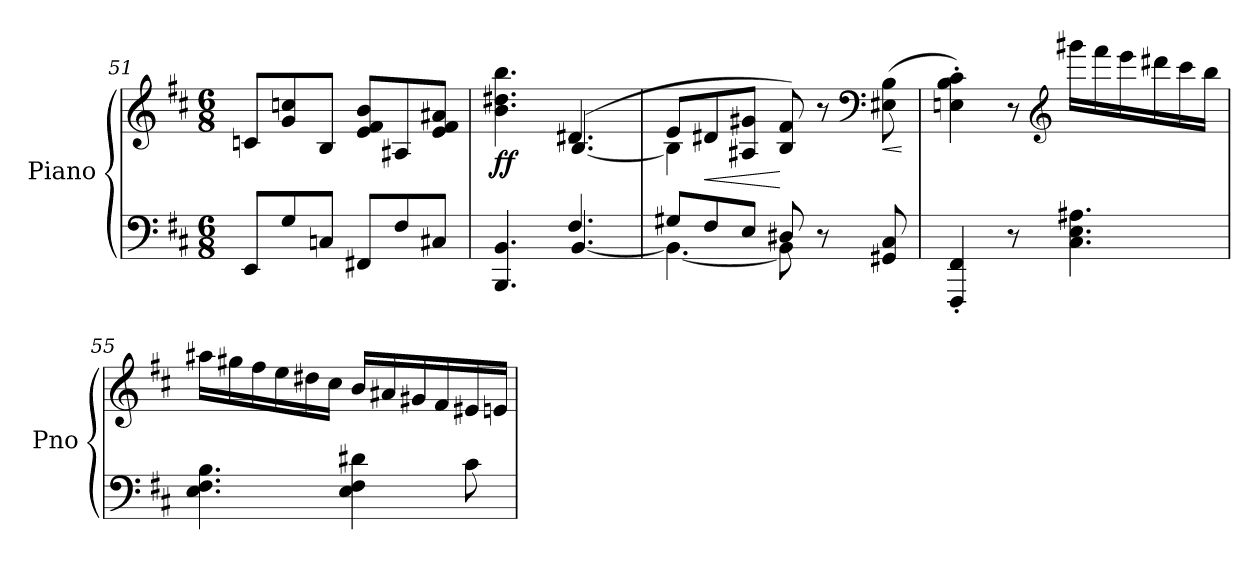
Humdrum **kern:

**kern	**kern	**dynam
*part1	*part1	*part1
*staff2	*staff1	*staff1/2
*I"Piano	*	*
*I'Pno	*	*
*clefF4	*clefG2	*
*k[f#c#]	*k[f#c#]	*
*M6/8	*M6/8	*
=51	=51	=51
8EE/L	8cn/L	.
8G/	8g/ 8ccn/	.
8Cn/J	8B/J	.
8FF#X/L	8e/ 8f#/ 8b/L	.
8F#/	8A#X/	.
8C#X/J	8e/ 8f#/ 8a#X/J	.
=52	=52	=52
*^	*^	*
!	!	!	!	!LO:DY:b
4.BBB/ 4.BB/	4.ryy	4.b\ 4.dd#X\ 4.bb\	4.ryy	ff
4.F#/	[4.BB/	(4.d#X/	[4.B/	.
=53	=53	=53	=53	=53
8G#X/L	4.BB\_	8e/L	4B\]	.
!	!	!	!	!LO:HP:b
8F#/	.	8d#X/	.	<
8E/J	.	8A#X/ 8g#X/J	2ryy	.
8D#X/	8BB\]	8B/ 8f#/)	.	[
8r	4ryy	8r	.	.
*	*	*clefF4	*	*
!	!	!	!	!LO:HP:b
8GG#X/ 8C#/	.	(>8E#X\ 8B\	.	<
*v	*v	*	*	*
*	*v	*v	*
.	.	[
!!LO:LB:g=z
=54	=54	=54
4FFF#/' 4FF#/'	4En\' 4B\' 4c#\')	.
8r	8r	.
*	*clefG2	*
!	!	!LO:DY:b
4.C#\ 4.E\ 4.A#X\	16ggg#X\LL	other-dynamics
.	16fff#\	.
.	16eee\	.
.	16ddd#X\	.
.	16ccc#\	.
.	16bb\JJ	.
!!LO:LB:g=z
=55	=55	=55
4.E\ 4.F#\ 4.B\	16aa#X\LL	.
.	16gg#X\	.
.	16ff#\	.
.	16ee\	.
.	16dd#X\	.
.	16cc#\JJ	.
4E\ 4F#\ 4d#X\	16b/LL	.
.	16a#X/	.
.	16g#X/	.
.	16f#/	.
8c#\	16e#X/	.
.	16en/JJ	.
=	=	=
*-	*-	*-
